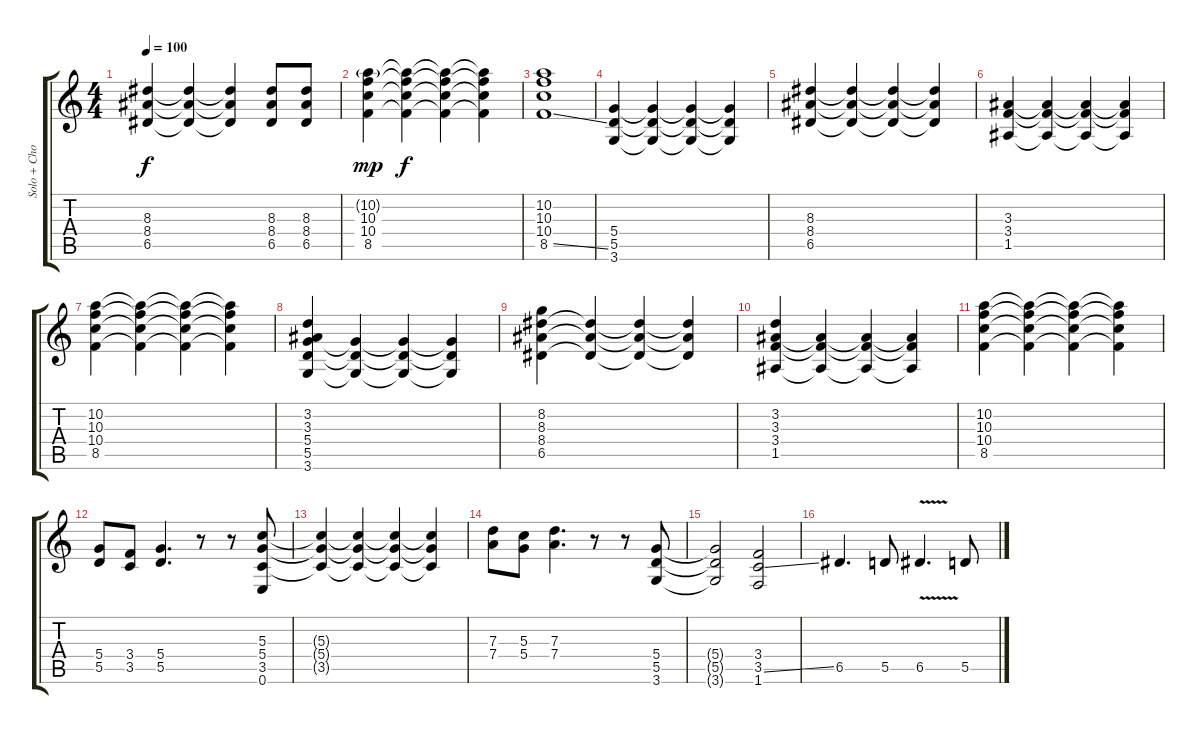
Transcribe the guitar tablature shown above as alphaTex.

\track ("Solo + Chorus" "Solo + Cho") {instrument distortionguitar}
\staff {score tabs}
\tuning (E4 B3 G3 D3 A2 E2) {hide}
\ts (4 4)
\tempo 100
\clef g2
\ks c
(8.3{t} 8.4{t} 6.5{t}).4{dy f} (8.3{t} 8.4{t} 6.5{t}).4 (8.3{t} 8.4{t} 6.5{t}).4 (8.3 8.4 6.5).8 (8.3 8.4 6.5).8 |
(10.2{g} 10.3 10.4 8.5).4{dy mp} (10.2{t} 10.3{t} 10.4{t} 8.5{t}).4{dy f} (10.2{t} 10.3{t} 10.4{t} 8.5{t}).4 (10.2{t} 10.3{t} 10.4{t} 8.5{t}).4 |
(10.2 10.3 10.4 8.5{ss}).1 |
(5.4 5.5 3.6).4 (5.4{t} 5.5{t} 3.6{t}).4 (5.4{t} 5.5{t} 3.6{t}).4 (5.4{t} 5.5{t} 3.6{t}).4 |
(8.3 8.4 6.5).4 (8.3{t} 8.4{t} 6.5{t}).4 (8.3{t} 8.4{t} 6.5{t}).4 (8.3{t} 8.4{t} 6.5{t}).4 |
(3.3 3.4 1.5).4 (3.3{t} 3.4{t} 1.5{t}).4 (3.3{t} 3.4{t} 1.5{t}).4 (3.3{t} 3.4{t} 1.5{t}).4 |
(10.2 10.3 10.4 8.5).4 (10.2{t} 10.3{t} 10.4{t} 8.5{t}).4 (10.2{t} 10.3{t} 10.4{t} 8.5{t}).4 (10.2{t} 10.3{t} 10.4{t} 8.5{t}).4 |
(3.2 3.3 5.4 5.5 3.6).4 (5.4{t} 5.5{t} 3.6{t}).4 (5.4{t} 5.5{t} 3.6{t}).4 (5.4{t} 5.5{t} 3.6{t}).4 |
(8.2 8.3 8.4 6.5).4 (8.3{t} 8.4{t} 6.5{t}).4 (8.3{t} 8.4{t} 6.5{t}).4 (8.3{t} 8.4{t} 6.5{t}).4 |
(3.2 3.3 3.4 1.5).4 (3.3{t} 3.4{t} 1.5{t}).4 (3.3{t} 3.4{t} 1.5{t}).4 (3.3{t} 3.4{t} 1.5{t}).4 |
(10.2 10.3 10.4 8.5).4 (10.2{t} 10.3{t} 10.4{t} 8.5{t}).4 (10.2{t} 10.3{t} 10.4{t} 8.5{t}).4 (10.2{t} 10.3{t} 10.4{t} 8.5{t}).4 |
(5.4 5.5).8 (3.4 3.5).8 (5.4 5.5).4{d} r.8 r.8 (5.3 5.4 3.5 0.6).8 |
(5.3{t} 5.4{t} 3.5{t}).4 (5.3{t} 5.4{t} 3.5{t}).4 (5.3{t} 5.4{t} 3.5{t}).4 (5.3{t} 5.4{t} 3.5{t}).4 |
(7.3 7.4).8 (5.3 5.4).8 (7.3 7.4).4{d} r.8 r.8 (5.4 5.5 3.6).8 |
(5.4{t} 5.5{t} 3.6{t}).2 (3.4 3.5{ss} 1.6).2 |
6.5.4{d} 5.5.8 6.5{v}.4{d} 5.5.8
